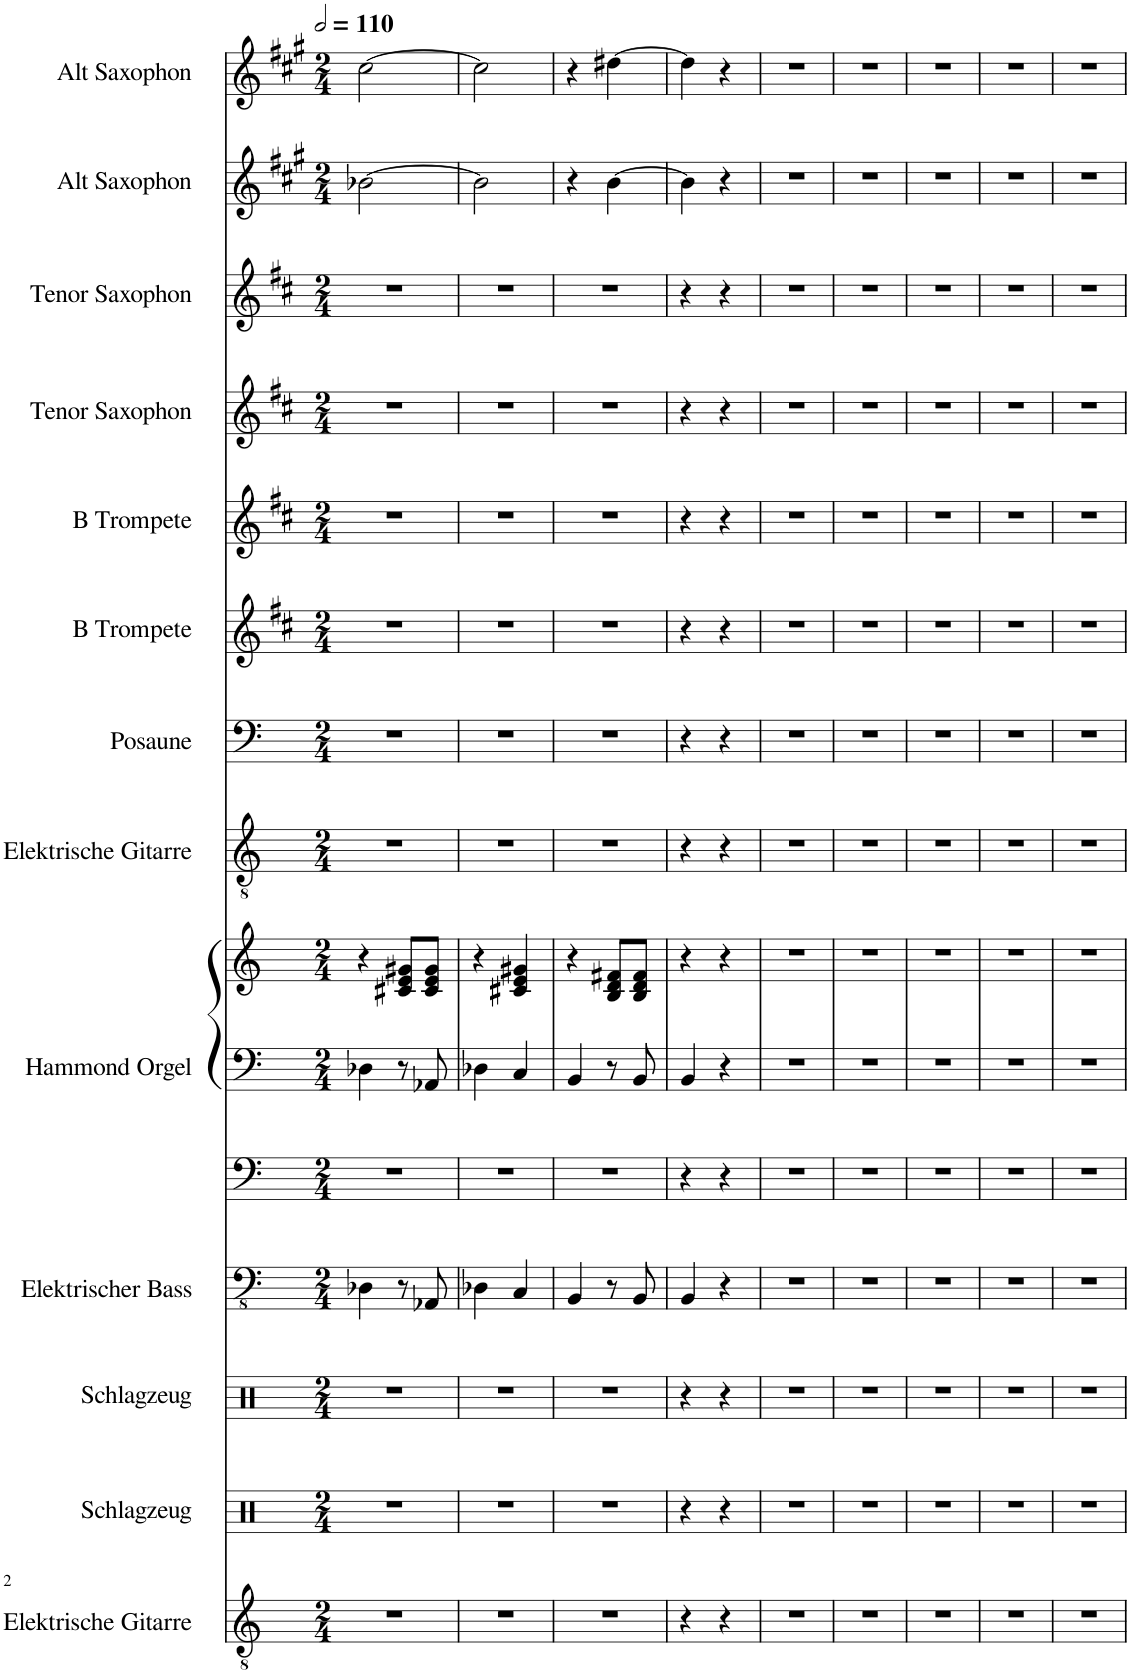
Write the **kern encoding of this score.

**kern	**kern	**kern	**kern	**kern	**kern	**kern	**kern	**kern	**kern	**kern	**kern	**kern	**kern	**kern
*part13	*part12	*part11	*part10	*part9	*part9	*part9	*part8	*part7	*part6	*part5	*part4	*part3	*part2	*part1
*staff15	*staff14	*staff13	*staff12	*staff11	*staff10	*staff9	*staff8	*staff7	*staff6	*staff5	*staff4	*staff3	*staff2	*staff1
*I"Elektrische Gitarre	*I"Schlagzeug	*I"Schlagzeug	*I"Elektrischer Bass	*I"Hammond Orgel	*	*	*I"Elektrische Gitarre	*I"Posaune	*I"B Trompete	*I"B Trompete	*I"Tenor Saxophon	*I"Tenor Saxophon	*I"Alt Saxophon	*I"Alt Saxophon
*I'El. Git.	*I'Slzg.	*I'Slzg.	*I'El. B.	*I'Hm. Org.	*	*	*I'El. Git.	*I'Pos.	*I'B Tpt.	*I'B Tpt.	*I'T. Sax.	*I'T. Sax.	*I'A. Sax.	*I'A. Sax.
*clefGv2	*clefX	*clefX	*clefFv4	*clefF4	*clefF4	*clefG2	*clefGv2	*clefF4	*clefG2	*clefG2	*clefG2	*clefG2	*clefG2	*clefG2
*	*	*	*	*	*	*	*	*	*Trd1c2	*Trd1c2	*Trd8c14	*Trd8c14	*Trd5c9	*Trd5c9
*k[]	*k[]	*k[]	*k[]	*k[]	*k[]	*k[]	*k[]	*k[]	*k[f#c#]	*k[f#c#]	*k[f#c#]	*k[f#c#]	*k[f#c#g#]	*k[f#c#g#]
*M2/4	*M2/4	*M2/4	*M2/4	*M2/4	*M2/4	*M2/4	*M2/4	*M2/4	*M2/4	*M2/4	*M2/4	*M2/4	*M2/4	*M2/4
*MM220	*MM220	*MM220	*MM220	*MM220	*MM220	*MM220	*MM220	*MM220	*MM220	*MM220	*MM220	*MM220	*MM220	*MM220
=1	=1	=1	=1	=1	=1	=1	=1	=1	=1	=1	=1	=1	=1	=1
2r	2r	2r	4DD-X\	2r	4D-X\	4r	2r	2r	2r	2r	2r	2r	[2b-X\	[2cc#\
.	.	.	8r	.	8r	8c#X/ 8e/ 8g#X/L	.	.	.	.	.	.	.	.
.	.	.	8AAA-X/	.	8AA-X/	8c#/ 8e/ 8g#/J	.	.	.	.	.	.	.	.
=2	=2	=2	=2	=2	=2	=2	=2	=2	=2	=2	=2	=2	=2	=2
2r	2r	2r	4DD-X\	2r	4D-X\	4r	2r	2r	2r	2r	2r	2r	2b-\]	2cc#\]
.	.	.	4CC/	.	4C/	4c#X/ 4e/ 4g#X/	.	.	.	.	.	.	.	.
=3	=3	=3	=3	=3	=3	=3	=3	=3	=3	=3	=3	=3	=3	=3
2r	2r	2r	4BBB/	2r	4BB/	4r	2r	2r	2r	2r	2r	2r	4r	4r
.	.	.	8r	.	8r	8B/ 8d/ 8f#X/L	.	.	.	.	.	.	[4b\	[4dd#X\
.	.	.	8BBB/	.	8BB/	8B/ 8d/ 8f#/J	.	.	.	.	.	.	.	.
=4	=4	=4	=4	=4	=4	=4	=4	=4	=4	=4	=4	=4	=4	=4
4r	4r	4r	4BBB/	4r	4BB/	4r	4r	4r	4r	4r	4r	4r	4b\]	4dd#\]
4r	4r	4r	4r	4r	4r	4r	4r	4r	4r	4r	4r	4r	4r	4r
=5	=5	=5	=5	=5	=5	=5	=5	=5	=5	=5	=5	=5	=5	=5
2r	2r	2r	2r	2r	2r	2r	2r	2r	2r	2r	2r	2r	2r	2r
=6	=6	=6	=6	=6	=6	=6	=6	=6	=6	=6	=6	=6	=6	=6
2r	2r	2r	2r	2r	2r	2r	2r	2r	2r	2r	2r	2r	2r	2r
=7	=7	=7	=7	=7	=7	=7	=7	=7	=7	=7	=7	=7	=7	=7
2r	2r	2r	2r	2r	2r	2r	2r	2r	2r	2r	2r	2r	2r	2r
=8	=8	=8	=8	=8	=8	=8	=8	=8	=8	=8	=8	=8	=8	=8
2r	2r	2r	2r	2r	2r	2r	2r	2r	2r	2r	2r	2r	2r	2r
=9	=9	=9	=9	=9	=9	=9	=9	=9	=9	=9	=9	=9	=9	=9
2r	2r	2r	2r	2r	2r	2r	2r	2r	2r	2r	2r	2r	2r	2r
=	=	=	=	=	=	=	=	=	=	=	=	=	=	=
*-	*-	*-	*-	*-	*-	*-	*-	*-	*-	*-	*-	*-	*-	*-
